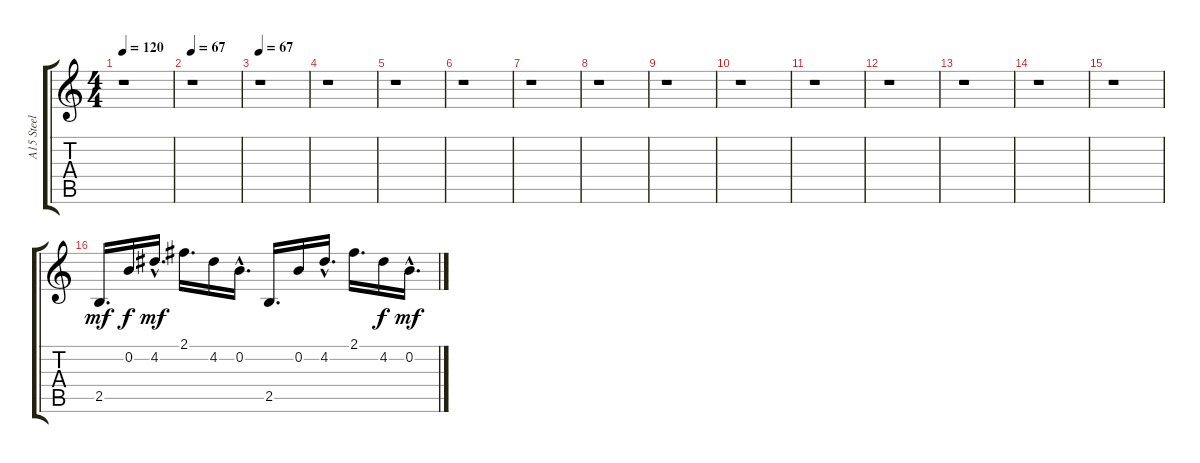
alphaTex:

\track ("A15 Steel GT & Piano" "A15 Steel ") {instrument acousticguitarsteel}
\staff {score tabs}
\tuning (E4 B3 G3 D3 A2 E2) {hide}
\ts (4 4)
\tempo 120
\clef g2
\ks c
r.1{dy mf instrument acousticguitarsteel} |
\tempo 67
r.1 |
\tempo 67
r.1 |
r.1 |
r.1 |
r.1 |
r.1 |
r.1 |
r.1 |
r.1 |
r.1 |
r.1 |
r.1 |
r.1 |
r.1 |
2.5.16{d} 0.2.16{dy f} 4.2{hac}.16{d dy mf} 2.1.16{d} 4.2.16 0.2{hac}.16{d} 2.5.16{d} 0.2.16 4.2{hac}.16{d} 2.1.16{d} 4.2.16{dy f} 0.2{hac}.16{d dy mf}
